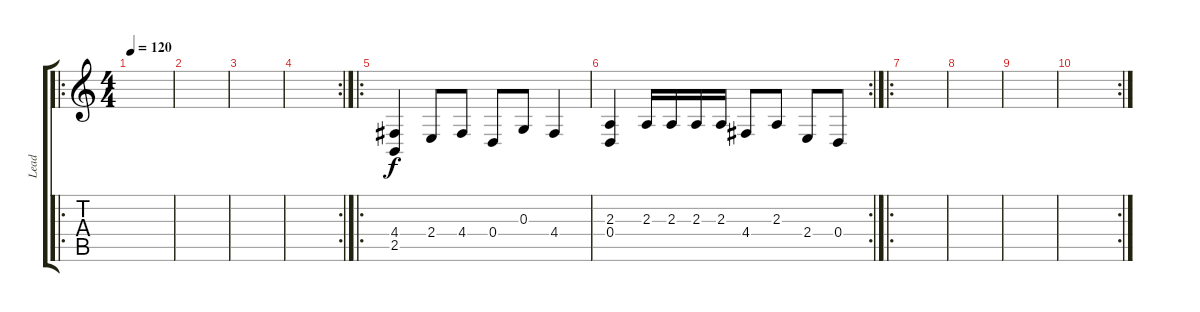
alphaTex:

\track ("Lead" "Lead") {instrument stringensemble1}
\staff {score tabs}
\tuning (E4 B3 G3 D3 A2 E2) {hide}
\ro
\ts (4 4)
\tempo 120
\clef g2
\ks c
|
|
|
\rc 2
|
\ro
(4.4 2.5).4 2.4.8 4.4.8 0.4.8 0.3.8 4.4.4 |
\rc 2
(2.3 0.4).4 2.3.16 2.3.16 2.3.16 2.3.16 4.4.8 2.3.8 2.4.8 0.4.8 |
\ro
|
|
|
\rc 2
